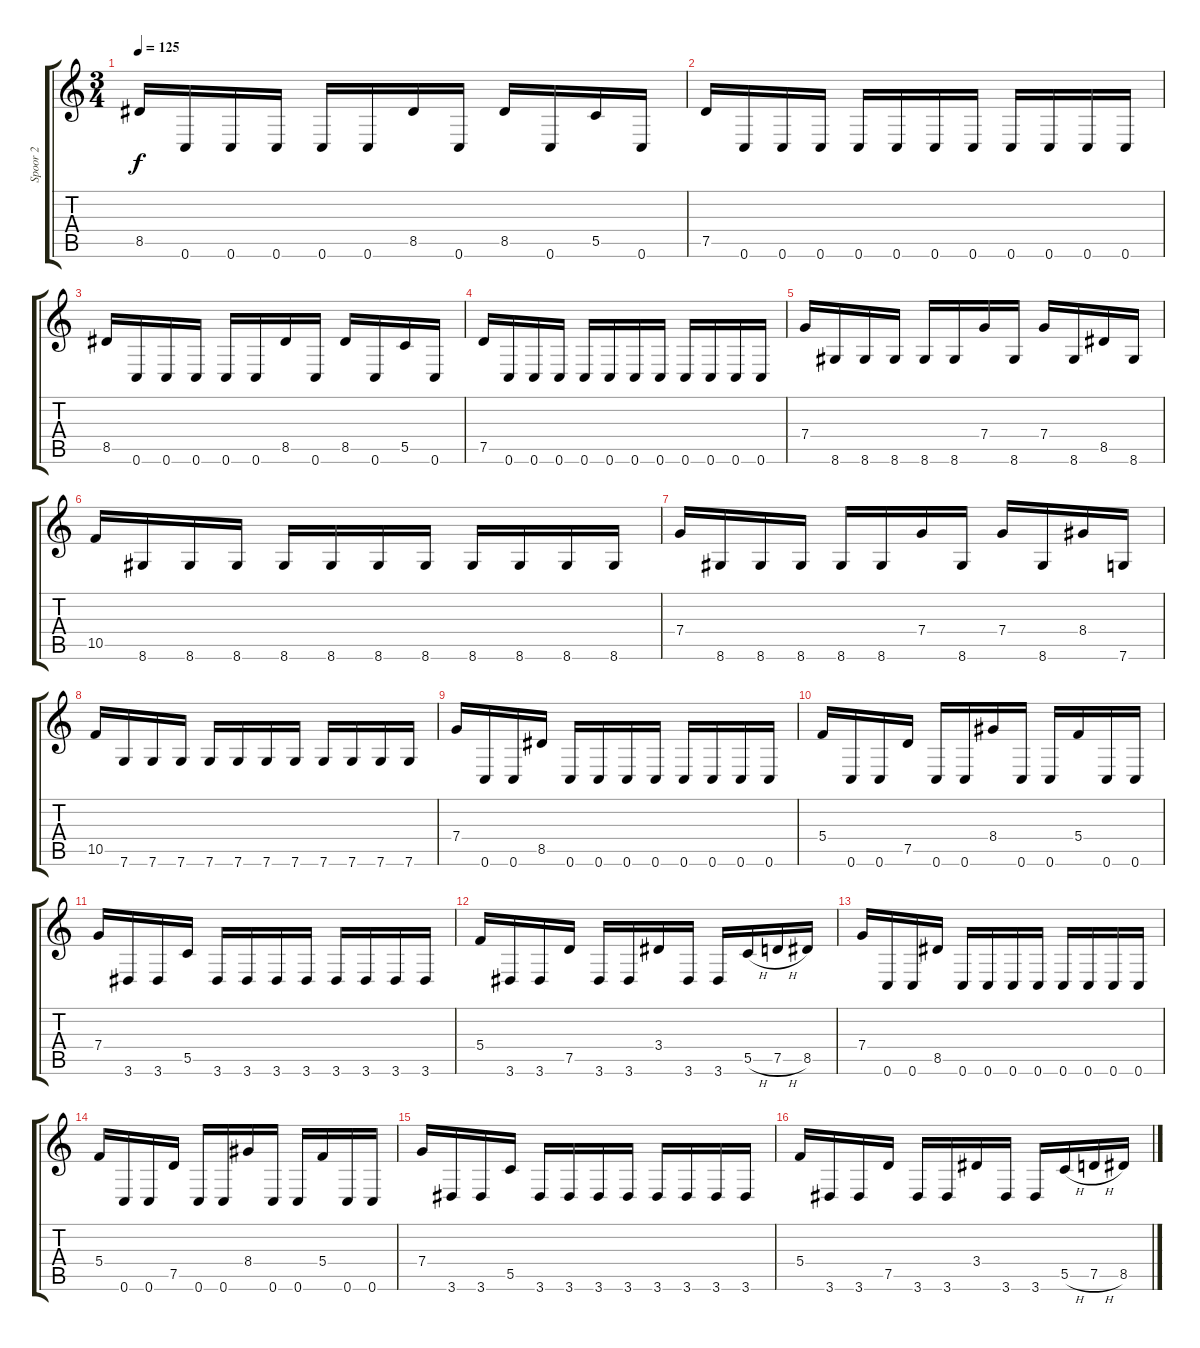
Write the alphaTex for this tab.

\track ("Spoor 2" "Spoor 2") {instrument distortionguitar}
\staff {score tabs}
\tuning (D4 A3 F3 C3 G2 C2) {hide}
\ts (3 4)
\tempo 125
\clef g2
\ks c
8.5.16{dy f} 0.6.16 0.6.16 0.6.16 0.6.16 0.6.16 8.5.16 0.6.16 8.5.16 0.6.16 5.5.16 0.6.16 |
7.5.16 0.6.16 0.6.16 0.6.16 0.6.16 0.6.16 0.6.16 0.6.16 0.6.16 0.6.16 0.6.16 0.6.16 |
8.5.16 0.6.16 0.6.16 0.6.16 0.6.16 0.6.16 8.5.16 0.6.16 8.5.16 0.6.16 5.5.16 0.6.16 |
7.5.16 0.6.16 0.6.16 0.6.16 0.6.16 0.6.16 0.6.16 0.6.16 0.6.16 0.6.16 0.6.16 0.6.16 |
7.4.16 8.6.16 8.6.16 8.6.16 8.6.16 8.6.16 7.4.16 8.6.16 7.4.16 8.6.16 8.5.16 8.6.16 |
10.5.16 8.6.16 8.6.16 8.6.16 8.6.16 8.6.16 8.6.16 8.6.16 8.6.16 8.6.16 8.6.16 8.6.16 |
7.4.16 8.6.16 8.6.16 8.6.16 8.6.16 8.6.16 7.4.16 8.6.16 7.4.16 8.6.16 8.4.16 7.6.16 |
10.5.16 7.6.16 7.6.16 7.6.16 7.6.16 7.6.16 7.6.16 7.6.16 7.6.16 7.6.16 7.6.16 7.6.16 |
7.4.16 0.6.16 0.6.16 8.5.16 0.6.16 0.6.16 0.6.16 0.6.16 0.6.16 0.6.16 0.6.16 0.6.16 |
5.4.16 0.6.16 0.6.16 7.5.16 0.6.16 0.6.16 8.4.16 0.6.16 0.6.16 5.4.16 0.6.16 0.6.16 |
7.4.16 3.6.16 3.6.16 5.5.16 3.6.16 3.6.16 3.6.16 3.6.16 3.6.16 3.6.16 3.6.16 3.6.16 |
5.4.16 3.6.16 3.6.16 7.5.16 3.6.16 3.6.16 3.4.16 3.6.16 3.6.16 5.5{h}.16 7.5{h}.16 8.5.16 |
7.4.16 0.6.16 0.6.16 8.5.16 0.6.16 0.6.16 0.6.16 0.6.16 0.6.16 0.6.16 0.6.16 0.6.16 |
5.4.16 0.6.16 0.6.16 7.5.16 0.6.16 0.6.16 8.4.16 0.6.16 0.6.16 5.4.16 0.6.16 0.6.16 |
7.4.16 3.6.16 3.6.16 5.5.16 3.6.16 3.6.16 3.6.16 3.6.16 3.6.16 3.6.16 3.6.16 3.6.16 |
5.4.16 3.6.16 3.6.16 7.5.16 3.6.16 3.6.16 3.4.16 3.6.16 3.6.16 5.5{h}.16 7.5{h}.16 8.5.16
